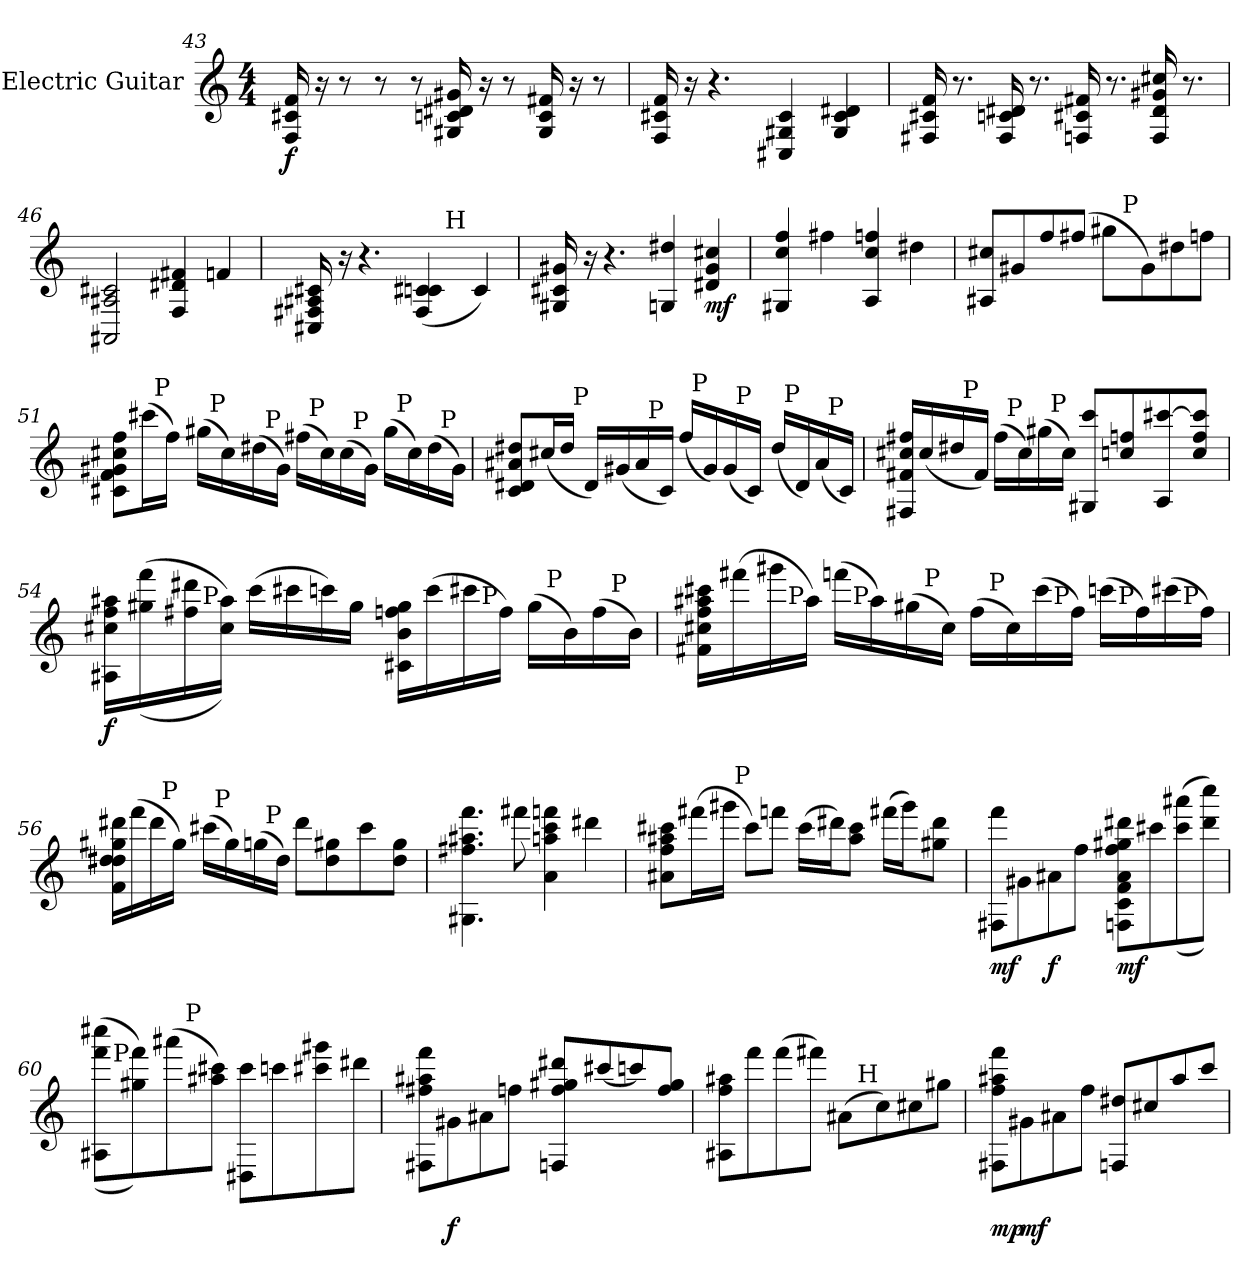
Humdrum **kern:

**kern	**dynam
*part1	*part1
*staff1	*staff1
*I"Electric Guitar	*
*clefG2	*
*ITrd7c12	*
*k[]	*
*C:	*
*M4/4	*
=43	=43
!	!LO:DY:b
16FF/ 16C#X/ 16F/	f
16r	.
8r	.
8r	.
8r	.
16GG#X/ 16Cn/ 16D#X/ 16G#X/	.
16r	.
8r	.
16GG#/ 16C/ 16F#X/	.
16r	.
8r	.
=44	=44
16FF/ 16C#X/ 16F/	.
16r	.
4.r	.
4CC#X/ 4GG#X/ 4C#/	.
4GG#/ 4C#/ 4D#X/	.
!!LO:LB:g=z
=45	=45
16FF#X/ 16C#X/ 16F/	.
8.r	.
16FF#/ 16Cn/ 16D#X/	.
8.r	.
16FFn/ 16C#X/ 16F#X/	.
8.r	.
16FF/ 16D#/ 16G#X/ 16c#X/	.
8.r	.
=46	=46
2AAA#X/ 2AA#X/ 2C#X/	.
4FF/ 4D#X/ 4F#X/	.
4Fn/	.
=47	=47
*^	*
16CC#X/ 16FF#X/ 16AA#X/ 16C#X/	2ryy	.
16r	.	.
4.r	.	.
*MM98	*	*
(4FF#/ 4Cn/ 4C#X/	8ryy	.
!	!LO:TX:a:t=H	!
.	4.ryy	.
4C#/)	.	.
*v	*v	*
=48	=48
*MM103	*
16GG#X/ 16C#X/ 16G#X/	.
16r	.
4.r	.
*MM95	*
4GGn/ 4d#X/	.
!	!LO:DY:b
4D#X/ 4G#/ 4c#X/	mf
!!LO:LB:g=z
=49	=49
*MM102	*
4GG#X/ 4c/ 4f/	.
4f#X\	.
4AA/ 4c/ 4fn/	.
4d#X\	.
=50	=50
*MM99	*
*^	*
8AA#X/ 8c#X/L	2ryy	.
8G#X/	.	.
8f/	.	.
(8f#X/J	.	.
8g#X\L	16ryy	.
!	!LO:TX:a:t=P	!
.	4..ryy	.
8G#\)	.	.
8d#X\	.	.
8fn\J	.	.
*v	*v	*
=51	=51
*MM103	*
*^	*
*	*^	*
*	*	*^	*
*	*	*	*^	*
8C#X\ 8F\ 8G#X\ 8c#X\ 8f\L	8ryy	4ryy	4ryy	2ryy	.
(16cc#X\L	32ryy	.	.	.	.
!	!LO:TX:a:t=P	!	!	!	!
.	2ryy	.	.	.	.
16f\JJ)	.	.	.	.	.
(16g#X\LL	.	32ryy	8ryy	.	.
!	!	!LO:TX:a:t=P	!	!	!
.	.	2ryy	.	.	.
16c#\)	.	.	.	.	.
(16d#X\	.	.	32ryy	.	.
!	!	!	!LO:TX:a:t=P	!	!
.	.	.	2ryy	.	.
16G#\JJ)	.	.	.	.	.
(16f#X\LL	.	.	.	32ryy	.
!	!	!	!	!LO:TX:a:t=P	!
.	.	.	.	4...ryy	.
16c#\)	.	.	.	.	.
(16c#\	.	.	.	.	.
!	!LO:TX:a:t=P	!	!	!	!
.	4ryy	.	.	.	.
16G#\JJ)	.	.	.	.	.
(16g#\LL	.	.	.	.	.
!	!	!LO:TX:a:t=P	!	!	!
.	.	8..ryy	.	.	.
16c#\)	.	.	.	.	.
(16d#\	.	.	.	.	.
!	!LO:TX:a:t=P	!	!	!	!
.	16.ryy	.	16.ryy	.	.
16G#\JJ)	.	.	.	.	.
*v	*v	*v	*v	*v	*
!!LO:LB:g=z
=52	=52
*MM98	*
*^	*
*	*^	*
*	*	*^	*
*	*	*	*^	*
*	*	*	*	*^	*
8C/ 8D#X/ 8A#X/ 8d#X/L	8..ryy	4ryy	2ryy	2ryy	2ryy	.
(16c#X/L	.	.	.	.	.	.
16d#/JJ	.	.	.	.	.	.
!	!LO:TX:a:t=P	!	!	!	!	!
.	2ryy	.	.	.	.	.
16D#/LL)	.	8ryy	.	.	.	.
(16G#X/	.	.	.	.	.	.
16A#/	.	32ryy	.	.	.	.
!	!	!LO:TX:a:t=P	!	!	!	!
.	.	2ryy	.	.	.	.
16C/JJ)	.	.	.	.	.	.
(16f/LL	.	.	32ryy	8ryy	4ryy	.
!	!	!	!LO:TX:a:t=P	!	!	!
.	.	.	4...ryy	.	.	.
16G#/)	.	.	.	.	.	.
(16G#/	.	.	.	32ryy	.	.
!	!	!	!	!LO:TX:a:t=P	!	!
.	.	.	.	4ryy	.	.
16C/JJ)	.	.	.	.	.	.
.	4ryy	.	.	.	.	.
(16d#/LL	.	.	.	.	32ryy	.
!	!	!	!	!	!LO:TX:a:t=P	!
.	.	.	.	.	8..ryy	.
16D#/)	.	.	.	.	.	.
(16A#/	.	.	.	.	.	.
!	!	!LO:TX:a:t=P	!	!	!	!
.	.	16.ryy	.	16.ryy	.	.
16C/JJ)	.	.	.	.	.	.
.	32ryy	.	.	.	.	.
*v	*v	*v	*v	*v	*v	*
=53	=53
*MM101	*
*^	*
*	*^	*
*	*	*^	*
16FF#X/ 16F#X/ 16c#X/ 16f#X/LL	8ryy	4ryy	4ryy	.
(16c#/	.	.	.	.
16d#X/	32ryy	.	.	.
!	!LO:TX:a:t=P	!	!	!
.	2ryy	.	.	.
16F#/JJ)	.	.	.	.
(16f#\LL	.	32ryy	8ryy	.
!	!	!LO:TX:a:t=P	!	!
.	.	2ryy	.	.
16c#\)	.	.	.	.
(16g#X\	.	.	32ryy	.
!	!	!	!LO:TX:a:t=P	!
.	.	.	2ryy	.
16c#\JJ)	.	.	.	.
8GG#X/ 8cc/L	.	.	.	.
8cn/ 8fn/	.	.	.	.
.	4ryy	.	.	.
8AA/ [8cc#X/	.	.	.	.
.	.	8..ryy	.	.
8c/ 8f/ 8cc#/]J	.	.	.	.
.	16.ryy	.	16.ryy	.
*v	*v	*v	*v	*
!!LO:LB:g=z
=54	=54
*MM101	*
*^	*
*	*^	*
*	*	*^	*
!	!	!	!	!LO:DY:b
*	*	*v	*v	*
16AA#X\ 16c#X\ 16f\ 16a#X\LL	8ryy	2ryy	f
((16g#X\ 16ff\	.	.	.
16f#X\ 16dd#X\	32ryy	.	.
!	!LO:TX:a:t=P	!	!
.	2ryy	.	.
16c#\ 16a#\JJ))	.	.	.
(16cc\LL	.	.	.
16cc#X\	.	.	.
16ccn\)	.	.	.
16g#\JJ	.	.	.
16C#X\ 16B\ 16fn\ 16g#\LL	.	4ryy	.
(16cc\	.	.	.
16cc#X\	.	.	.
!	!LO:TX:a:t=P	!	!
.	4ryy	.	.
16f\JJ)	.	.	.
(16g#\LL	.	32ryy	.
!	!	!LO:TX:a:t=P	!
.	.	8..ryy	.
16B\)	.	.	.
(16f\	.	.	.
!	!LO:TX:a:t=P	!	!
.	16.ryy	.	.
16B\JJ)	.	.	.
=55	=55	=55	=55
*	*^	*^	*
*	*	*	*	*	*
16F#X\ 16c#X\ 16f\ 16a#X\ 16cc#X\LL	8ryy	4ryy	4ryy	2ryy	.
(16ff#X\	.	.	.	.	.
16gg#X\	32ryy	.	.	.	.
!	!LO:TX:a:t=P	!	!	!	!
.	2ryy	.	.	.	.
16a#\JJ)	.	.	.	.	.
(16ffn\LL	.	32ryy	8ryy	.	.
!	!	!LO:TX:a:t=P	!	!	!
.	.	2ryy	.	.	.
16a#\)	.	.	.	.	.
(16g#X\	.	.	32ryy	.	.
!	!	!	!LO:TX:a:t=P	!	!
.	.	.	2ryy	.	.
16c#\JJ)	.	.	.	.	.
(16f\LL	.	.	.	32ryy	.
!	!	!	!	!LO:TX:a:t=P	!
.	.	.	.	4...ryy	.
16c#\)	.	.	.	.	.
(16cc#\	.	.	.	.	.
!	!LO:TX:a:t=P	!	!	!	!
.	4ryy	.	.	.	.
16f\JJ)	.	.	.	.	.
(16ccn\LL	.	.	.	.	.
!	!	!LO:TX:a:t=P	!	!	!
.	.	8..ryy	.	.	.
16f\)	.	.	.	.	.
(16cc#X\	.	.	.	.	.
!	!LO:TX:a:t=P	!	!	!	!
.	16.ryy	.	16.ryy	.	.
16f\JJ)	.	.	.	.	.
*v	*v	*v	*v	*v	*
!!LO:LB:g=z
=56	=56
*MM99	*
*^	*
*	*^	*
*	*	*^	*
16F\ 16d#X\ 16d#\ 16g#X\ 16dd#X\LL	8ryy	4ryy	4ryy	.
(16ff\	.	.	.	.
16dd#\	32ryy	.	.	.
!	!LO:TX:a:t=P	!	!	!
.	2ryy	.	.	.
16g#\JJ)	.	.	.	.
(16cc#X\LL	.	32ryy	8ryy	.
!	!	!LO:TX:a:t=P	!	!
.	.	2ryy	.	.
16g#\)	.	.	.	.
(16gn\	.	.	32ryy	.
!	!	!	!LO:TX:a:t=P	!
.	.	.	2ryy	.
16d#\JJ)	.	.	.	.
8dd#\L	.	.	.	.
8d#\ 8g#X\	.	.	.	.
.	4ryy	.	.	.
8cc#\	.	.	.	.
.	.	8..ryy	.	.
8d#\ 8g#\J	.	.	.	.
.	16.ryy	.	16.ryy	.
*v	*v	*v	*v	*
=57	=57
4.GG#X\ 4.f#X\ 4.a#X\ 4.ff\	.
8ff#X\	.
4A\ 4an\ 4cc\ 4ffn\	.
4dd#X\	.
!!LO:LB:g=z
=58	=58
*MM100	*
*^	*
8A#X\ 8f\ 8a#X\ 8cc#X\L	8..ryy	.
(16ff#X\L	.	.
16gg#X\JJ	.	.
!	!LO:TX:a:t=P	!
.	2ryy	.
8cc#\L)	.	.
8ffn\J	.	.
(16cc#\LL	.	.
16dd#X\J)	.	.
8a#\ 8cc#\J	.	.
.	4ryy	.
(16ff#X\LL	.	.
16gg#\J)	.	.
8g#X\ 8dd#\J	.	.
.	32ryy	.
=59	=59	=59
!	!	!LO:DY:b
*v	*v	*
8FF#X\ 8ff\L	mf
8G#X\	.
!	!LO:DY:b
8A#X\	f
8f\J	.
!	!LO:DY:b
8FFn\ 8C\ 8F\ 8A#\ 8f\ 8g#X\ 8dd#X\L	mf
8cc#X\	.
((8cc#\ 8aa#X\	.
8dd#\ 8ccc\J))	.
!!LO:PB:g=z
=60	=60
*^	*
*	*^	*
((8AA#X\ 8ff\ 8ccc#X\L	16ryy	4ryy	.
!	!LO:TX:a:t=P	!	!
.	2...ryy	.	.
8g#X\ 8ff\))	.	.	.
(8aa#X\	.	16ryy	.
!	!	!LO:TX:a:t=P	!
.	.	2ryy	.
8a#X\ 8cc#X\J)	.	.	.
8DD#X\ 8cc#\L	.	.	.
8ccn\	.	.	.
8cc#X\ 8gg#X\	.	.	.
.	.	8.ryy	.
8dd#X\J	.	.	.
*v	*v	*v	*
=61	=61
8FF#X\ 8f#X\ 8a#X\ 8ff\L	.
!	!LO:DY:b
8G#X\	f
8A#X\	.
8fn\J	.
8FFn/ 8f/ 8g#X/ 8dd#X/L	.
(8cc#X/	.
8ccn/)	.
8f/ 8g#/J	.
=62	=62
*^	*
8AA#X\ 8f\ 8a#X\L	2ryy	.
8ff\	.	.
(8ff\	.	.
8ff#X\J)	.	.
(8A#X\L	16ryy	.
!	!LO:TX:a:t=H	!
.	4..ryy	.
8c\)	.	.
8c#X\	.	.
8g#X\J	.	.
!!LO:LB:g=z	!!
=63	=63	=63
!	!	!LO:DY:b
*v	*v	*
8FF#X\ 8f\ 8a#X\ 8ff\L	mp
!	!LO:DY:b
8G#X\	mf
8A#X\	.
8f\J	.
8FFn/ 8d#X/L	.
8c#X/	.
8a#/	.
8cc/J	.
=	=
*-	*-
